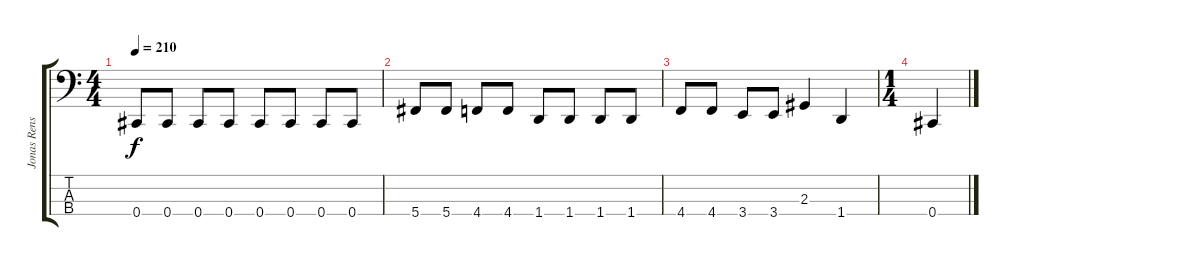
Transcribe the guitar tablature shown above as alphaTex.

\track ("Jonas Renske" "Jonas Rens") {instrument electricbassfinger}
\staff {score tabs}
\tuning (E2 B1 Gb1 Db1) {hide}
\ts (4 4)
\tempo 210
\clef f4
\ks c
0.4.8{dy f} 0.4.8 0.4.8 0.4.8 0.4.8 0.4.8 0.4.8 0.4.8 |
5.4.8 5.4.8 4.4.8 4.4.8 1.4.8 1.4.8 1.4.8 1.4.8 |
4.4.8 4.4.8 3.4.8 3.4.8 2.3.4 1.4.4 |
\ts (1 4)
0.4.4
